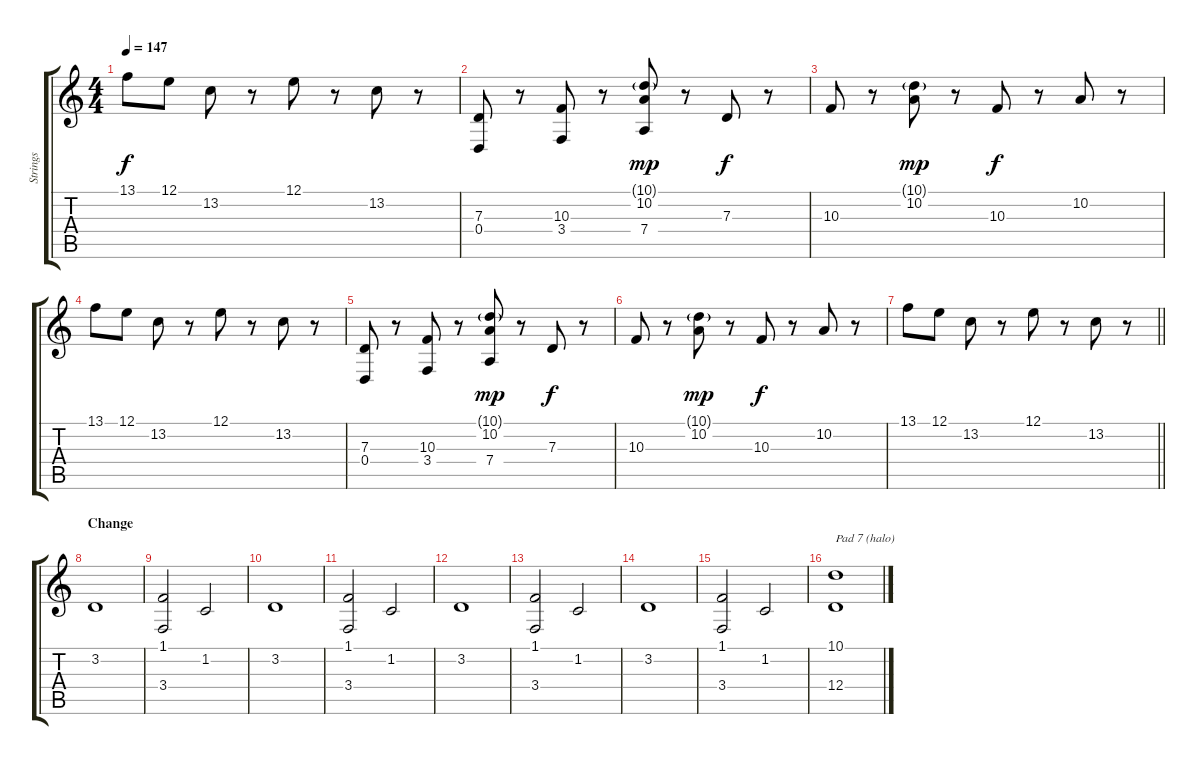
\track ("Strings" "Strings") {instrument stringensemble1}
\staff {score tabs}
\tuning (E4 B3 G3 D3 A2 E2) {hide}
\ts (4 4)
\tempo 147
\clef g2
\ks c
13.1.8{dy f} 12.1.8 13.2.8 r.8 12.1.8 r.8 13.2.8 r.8 |
(7.3 0.4).8 r.8 (10.3 3.4).8 r.8 (10.1{g} 10.2 7.4).8{dy mp} r.8 7.3.8{dy f} r.8 |
10.3.8 r.8 (10.1{g} 10.2).8{dy mp} r.8 10.3.8{dy f} r.8 10.2.8 r.8 |
13.1.8 12.1.8 13.2.8 r.8 12.1.8 r.8 13.2.8 r.8 |
(7.3 0.4).8 r.8 (10.3 3.4).8 r.8 (10.1{g} 10.2 7.4).8{dy mp} r.8 7.3.8{dy f} r.8 |
10.3.8 r.8 (10.1{g} 10.2).8{dy mp} r.8 10.3.8{dy f} r.8 10.2.8 r.8 |
\barLineRight lightlight
13.1.8 12.1.8 13.2.8 r.8 12.1.8 r.8 13.2.8 r.8 |
\section ("" "Change")
3.2.1 |
(1.1 3.4).2 1.2.2 |
3.2.1 |
(1.1 3.4).2 1.2.2 |
3.2.1 |
(1.1 3.4).2 1.2.2 |
3.2.1 |
(1.1 3.4).2 1.2.2 |
(10.1 12.4).1{txt "Pad 7 (halo)" instrument pad7halo}
